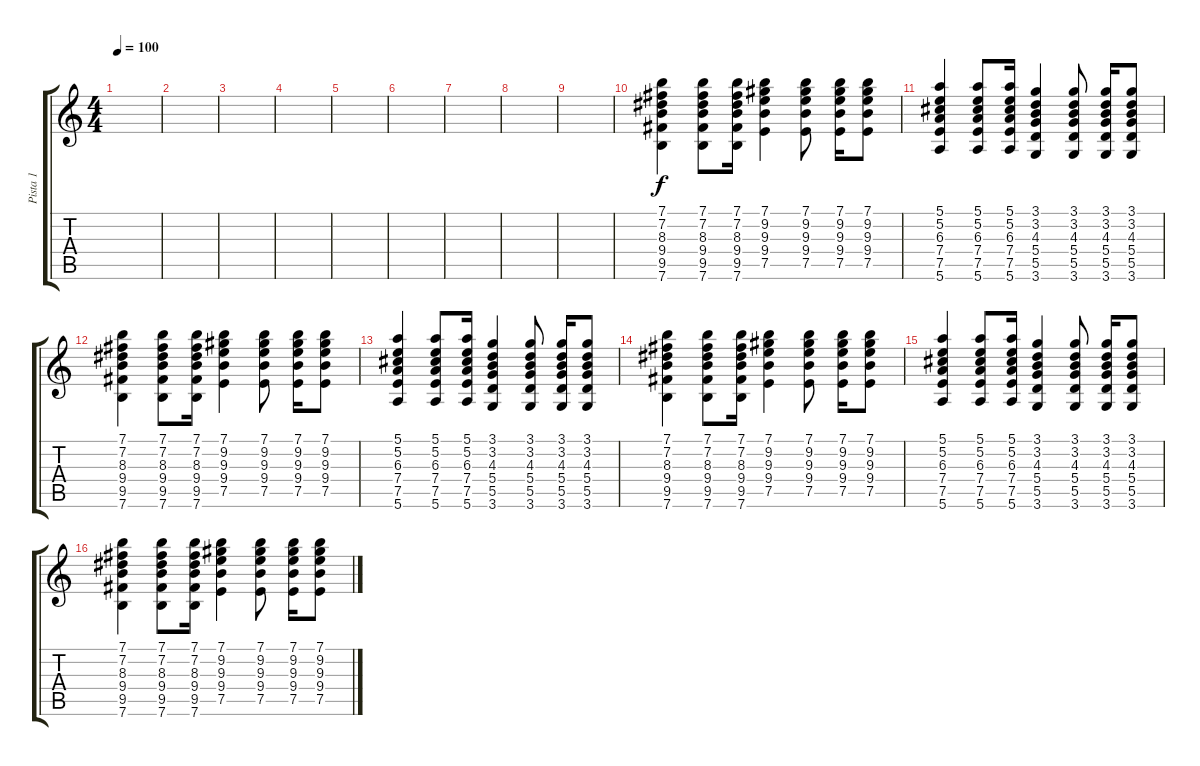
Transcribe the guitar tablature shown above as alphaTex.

\track ("Pista 1" "Pista 1") {instrument acousticguitarsteel}
\staff {score tabs}
\tuning (E4 B3 G3 D3 A2 E2) {hide}
\ts (4 4)
\tempo 100
\clef g2
\ks c
|
|
|
|
|
|
|
|
|
(7.1 7.2 8.3 9.4 9.5 7.6).4 (7.1 7.2 8.3 9.4 9.5 7.6).8 (7.1 7.2 8.3 9.4 9.5 7.6).16 (7.1 9.2 9.3 9.4 7.5).4 (7.1 9.2 9.3 9.4 7.5).8 (7.1 9.2 9.3 9.4 7.5).16 (7.1 9.2 9.3 9.4 7.5).8 |
(5.1 5.2 6.3 7.4 7.5 5.6).4 (5.1 5.2 6.3 7.4 7.5 5.6).8 (5.1 5.2 6.3 7.4 7.5 5.6).16 (3.1 3.2 4.3 5.4 5.5 3.6).4 (3.1 3.2 4.3 5.4 5.5 3.6).8 (3.1 3.2 4.3 5.4 5.5 3.6).16 (3.1 3.2 4.3 5.4 5.5 3.6).8 |
(7.1 7.2 8.3 9.4 9.5 7.6).4 (7.1 7.2 8.3 9.4 9.5 7.6).8 (7.1 7.2 8.3 9.4 9.5 7.6).16 (7.1 9.2 9.3 9.4 7.5).4 (7.1 9.2 9.3 9.4 7.5).8 (7.1 9.2 9.3 9.4 7.5).16 (7.1 9.2 9.3 9.4 7.5).8 |
(5.1 5.2 6.3 7.4 7.5 5.6).4 (5.1 5.2 6.3 7.4 7.5 5.6).8 (5.1 5.2 6.3 7.4 7.5 5.6).16 (3.1 3.2 4.3 5.4 5.5 3.6).4 (3.1 3.2 4.3 5.4 5.5 3.6).8 (3.1 3.2 4.3 5.4 5.5 3.6).16 (3.1 3.2 4.3 5.4 5.5 3.6).8 |
(7.1 7.2 8.3 9.4 9.5 7.6).4 (7.1 7.2 8.3 9.4 9.5 7.6).8 (7.1 7.2 8.3 9.4 9.5 7.6).16 (7.1 9.2 9.3 9.4 7.5).4 (7.1 9.2 9.3 9.4 7.5).8 (7.1 9.2 9.3 9.4 7.5).16 (7.1 9.2 9.3 9.4 7.5).8 |
(5.1 5.2 6.3 7.4 7.5 5.6).4 (5.1 5.2 6.3 7.4 7.5 5.6).8 (5.1 5.2 6.3 7.4 7.5 5.6).16 (3.1 3.2 4.3 5.4 5.5 3.6).4 (3.1 3.2 4.3 5.4 5.5 3.6).8 (3.1 3.2 4.3 5.4 5.5 3.6).16 (3.1 3.2 4.3 5.4 5.5 3.6).8 |
(7.1 7.2 8.3 9.4 9.5 7.6).4 (7.1 7.2 8.3 9.4 9.5 7.6).8 (7.1 7.2 8.3 9.4 9.5 7.6).16 (7.1 9.2 9.3 9.4 7.5).4 (7.1 9.2 9.3 9.4 7.5).8 (7.1 9.2 9.3 9.4 7.5).16 (7.1 9.2 9.3 9.4 7.5).8
